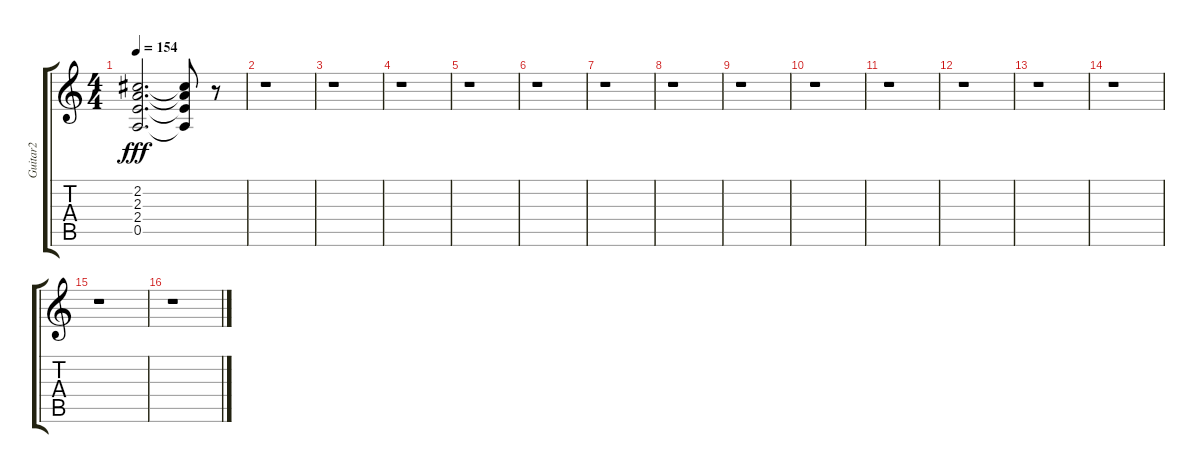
\track ("Guitar2" "Guitar2") {instrument distortionguitar}
\staff {score tabs}
\tuning (E4 B3 G3 D3 A2 E2) {hide}
\ts (4 4)
\tempo 154
\clef g2
\ks c
(2.2{t} 2.3{t} 2.4{t} 0.5{t}).2{d dy fff} (2.2{t} 2.3{t} 2.4{t} 0.5{t}).8 r.8 |
r.1 |
r.1 |
r.1 |
r.1 |
r.1 |
r.1 |
r.1 |
r.1 |
r.1 |
r.1 |
r.1 |
r.1 |
r.1 |
r.1 |
r.1
